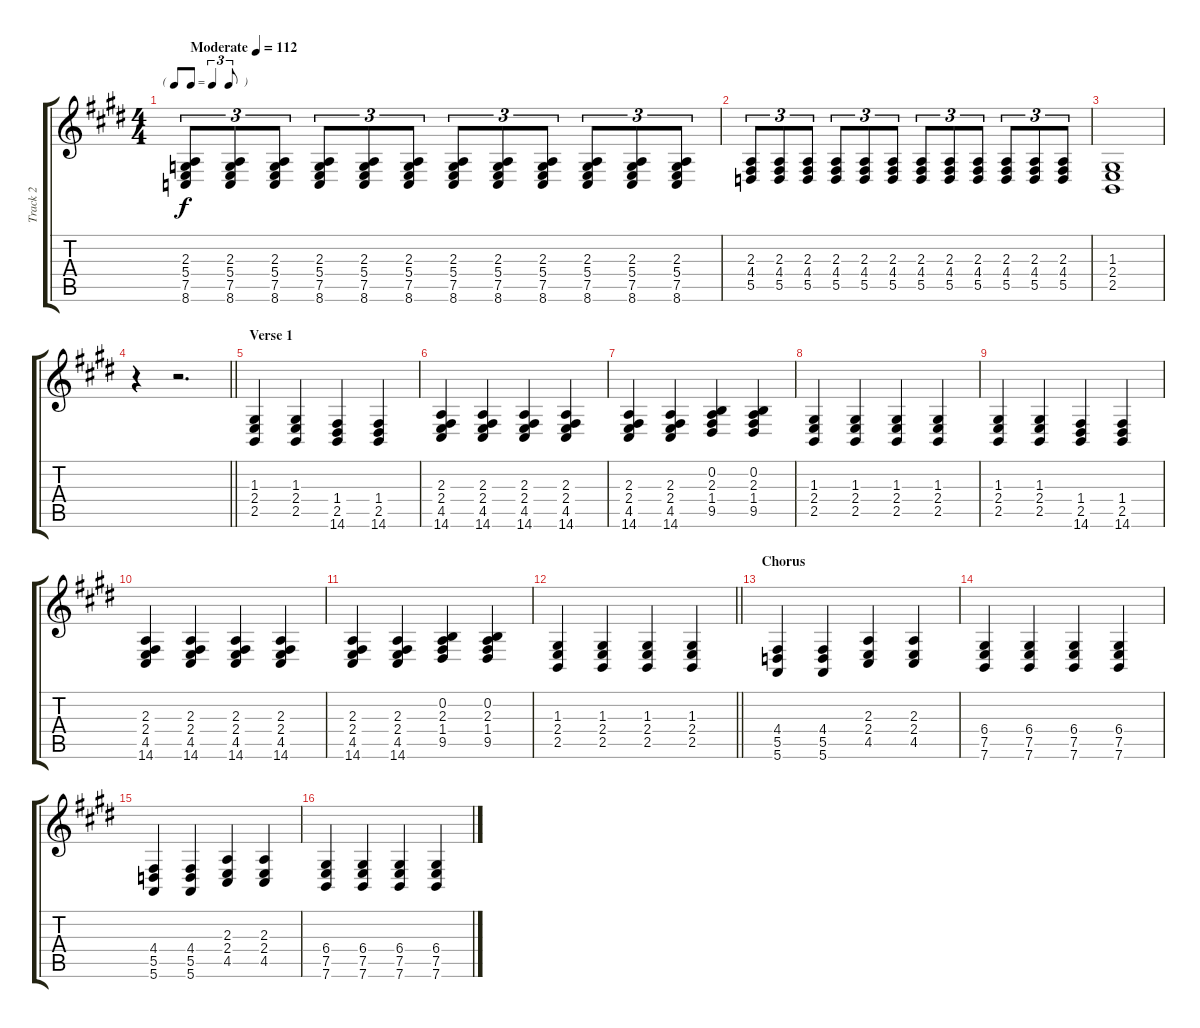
\track ("Track 2" "Track 2") {instrument acousticgrandpiano}
\staff {score tabs}
\tuning (E4 B3 G3 D3 A2 E2) {hide}
\ts (4 4)
\tf triplet8th
\tempo (112 "Moderate")
\clef g2
\ks e
(2.3 5.4 7.5 8.6).8{tu (3 2) dy f instrument acousticgrandpiano} (2.3 5.4 7.5 8.6).8{tu (3 2)} (2.3 5.4 7.5 8.6).8{tu (3 2)} (2.3 5.4 7.5 8.6).8{tu (3 2)} (2.3 5.4 7.5 8.6).8{tu (3 2)} (2.3 5.4 7.5 8.6).8{tu (3 2)} (2.3 5.4 7.5 8.6).8{tu (3 2)} (2.3 5.4 7.5 8.6).8{tu (3 2)} (2.3 5.4 7.5 8.6).8{tu (3 2)} (2.3 5.4 7.5 8.6).8{tu (3 2)} (2.3 5.4 7.5 8.6).8{tu (3 2)} (2.3 5.4 7.5 8.6).8{tu (3 2)} |
(2.3 4.4 5.5).8{tu (3 2)} (2.3 4.4 5.5).8{tu (3 2)} (2.3 4.4 5.5).8{tu (3 2)} (2.3 4.4 5.5).8{tu (3 2)} (2.3 4.4 5.5).8{tu (3 2)} (2.3 4.4 5.5).8{tu (3 2)} (2.3 4.4 5.5).8{tu (3 2)} (2.3 4.4 5.5).8{tu (3 2)} (2.3 4.4 5.5).8{tu (3 2)} (2.3 4.4 5.5).8{tu (3 2)} (2.3 4.4 5.5).8{tu (3 2)} (2.3 4.4 5.5).8{tu (3 2)} |
(1.3 2.4 2.5).1 |
\barLineRight lightlight
r.4 r.2{d} |
\section ("" "Verse 1")
(1.3 2.4 2.5).4 (1.3 2.4 2.5).4 (1.4 2.5 14.6).4 (1.4 2.5 14.6).4 |
(2.3 2.4 4.5 14.6).4 (2.3 2.4 4.5 14.6).4 (2.3 2.4 4.5 14.6).4 (2.3 2.4 4.5 14.6).4 |
(2.3 2.4 4.5 14.6).4 (2.3 2.4 4.5 14.6).4 (0.2 2.3 1.4 9.5).4 (0.2 2.3 1.4 9.5).4 |
(1.3 2.4 2.5).4 (1.3 2.4 2.5).4 (1.3 2.4 2.5).4 (1.3 2.4 2.5).4 |
(1.3 2.4 2.5).4 (1.3 2.4 2.5).4 (1.4 2.5 14.6).4 (1.4 2.5 14.6).4 |
(2.3 2.4 4.5 14.6).4 (2.3 2.4 4.5 14.6).4 (2.3 2.4 4.5 14.6).4 (2.3 2.4 4.5 14.6).4 |
(2.3 2.4 4.5 14.6).4 (2.3 2.4 4.5 14.6).4 (0.2 2.3 1.4 9.5).4 (0.2 2.3 1.4 9.5).4 |
\barLineRight lightlight
(1.3 2.4 2.5).4 (1.3 2.4 2.5).4 (1.3 2.4 2.5).4 (1.3 2.4 2.5).4 |
\section ("" "Chorus")
(4.4 5.5 5.6).4 (4.4 5.5 5.6).4 (2.3 2.4 4.5).4 (2.3 2.4 4.5).4 |
(6.4 7.5 7.6).4 (6.4 7.5 7.6).4 (6.4 7.5 7.6).4 (6.4 7.5 7.6).4 |
(4.4 5.5 5.6).4 (4.4 5.5 5.6).4 (2.3 2.4 4.5).4 (2.3 2.4 4.5).4 |
(6.4 7.5 7.6).4 (6.4 7.5 7.6).4 (6.4 7.5 7.6).4 (6.4 7.5 7.6).4
